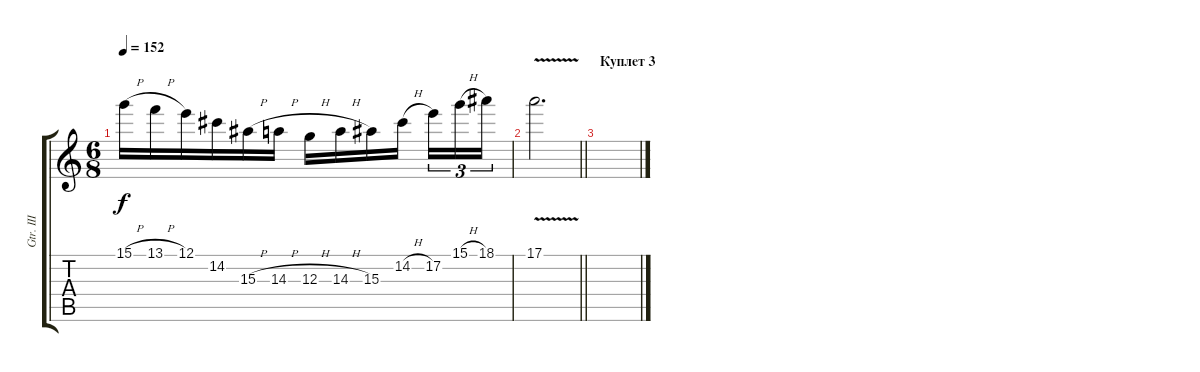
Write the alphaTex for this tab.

\track ("Gtr. III" "Gtr. III") {instrument distortionguitar}
\staff {score tabs}
\tuning (E4 B3 G3 D3 A2 E2) {hide}
\ts (6 8)
\tempo 152
\clef g2
\ks c
15.1{h}.16{dy f} 13.1{h}.16 12.1.16 14.2.16 15.3{h}.16 14.3{h}.16 12.3{h}.16 14.3{h}.16 15.3.16 14.2{h}.16{beam splitsecondary} 17.2.16{tu (3 2)} 15.1{h}.16{tu (3 2)} 18.1.16{tu (3 2)} |
\barLineRight lightlight
17.1{v}.2{d} |
\section ("" "Куплет 3")
